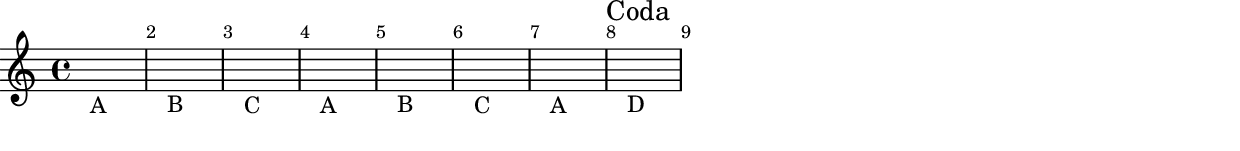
%% Generated by lilypond-book
%% Options: [exampleindent=10.16\mm,indent=0\mm,line-width=160\mm]
\include "lilypond-book-preamble.ly"


% ****************************************************************
% Start cut-&-pastable-section
% ****************************************************************

#(ly:set-option 'eps-box-padding 3.000000)



\paper {
  indent = 0\mm
  line-width = 160\mm
  % offset the left padding, also add 1mm as lilypond creates cropped
  % images with a little space on the right
  line-width = #(- line-width (* mm  3.000000) (* mm 1))
}

\layout {
  
}




% ****************************************************************
% ly snippet:
% ****************************************************************
\sourcefilename "/lilypond-2.24.3/input/regression/alternative-nest-end-end-segno1.ly"
\sourcefileline 0
\version "2.23.6"

#(ly:set-option 'warning-as-error #t)

\header {
  texidoc="This case nests one @code{\\alternative} within another at
the tail end of a @code{\\repeat segno}.  Alternative bar numbering is
enabled.

The outer alternative receives a coda mark, no volta bracket, and
normal bar numbering.

The inner alternative receives a volta bracket.  Alternative bar
numbering is used because it is the outermost volta bracket.  The
bracket communicates the return count, so the return count is omitted
from the @emph{D.C.}  instruction to avoid redundancy.

The music unfolds to ABC ABC AD."
}

\layout {
  \context {
    \Score
    alternativeNumberingStyle = #'numbers-with-letters
    \override BarNumber.break-visibility = #all-visible
  }
}

piece = \new Voice \fixed c' {
  \repeat segno 3 {
    s1_"A"
    { % This extra {} shows that it isn't necessary for the
      % \alternative music to be the child of the \repeat music.
      \alternative {
        \volta 1,2 {
          s1_"B"
          \alternative {
            \volta 1,2 s1_"C"
          }
        }
        \volta 3 <>
      }
    }
  }
  \sectionLabel "Coda"
  s1_"D"
}

\new Score { \piece }
\new Score { \unfoldRepeats \piece }



% ****************************************************************
% end ly snippet
% ****************************************************************
